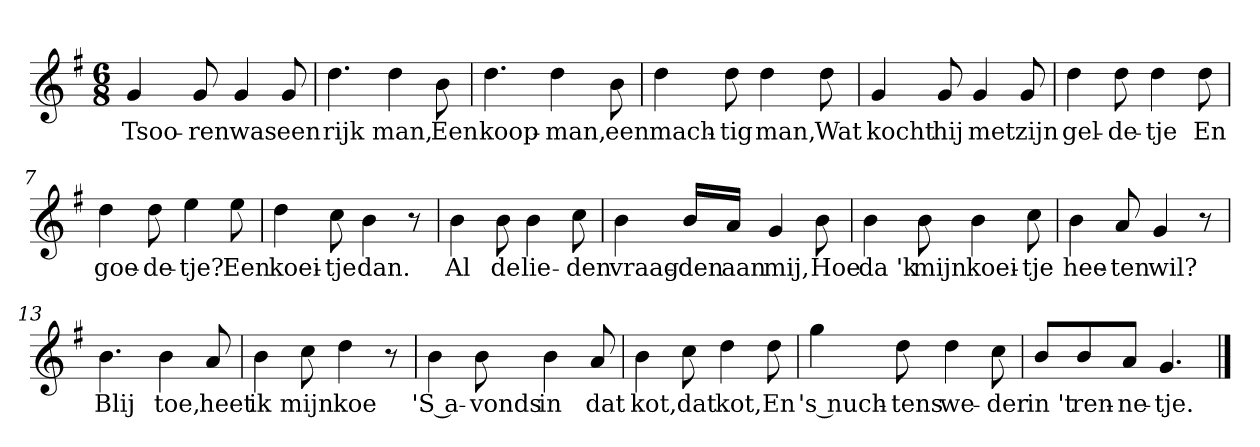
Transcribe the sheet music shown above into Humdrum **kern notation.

**kern	**text
*part1	*part1
*staff1	*staff1
*clefG2	*
*k[f#]	*
*G:	*
*M6/8	*
*MM120	*
=1	=1
4g	Tsoo-
8g	-ren
4g	was
8g	een
=2	=2
4.dd	rijk
4dd	man,
8b	Een
=3	=3
4.dd	koop-
4dd	-man,
8b	een
=4	=4
4dd	mach-
8dd	-tig
4dd	man,
8dd	Wat
=5	=5
4g	kocht
8g	hij
4g	met
8g	zijn
=6	=6
4dd	gel-
8dd	-de-
4dd	-tje
8dd	En
=7	=7
4dd	goe-
8dd	-de-
4ee	-tje?
8ee	Een
=8	=8
4dd	koei-
8cc	-tje
4b	dan.
8r	.
=9	=9
4b	Al
8b	de
4b	lie-
8cc	-den
=10	=10
4b	vraag-
16b/LL	-den
16a/JJ	aan
4g	mij,
8b	Hoe
=11	=11
4b	da 'k
8b	mijn
4b	koei-
8cc	-tje
=12	=12
4b	hee-
8a	-ten
4g	wil?
8r	.
=13	=13
4.b	Blij
4b	toe,
8a	heet
=14	=14
4b	ik
8cc	mijn
4dd	koe
8r	.
=15	=15
4b	'S a-
8b	-vonds
4b	in
8a	dat
=16	=16
4b	kot,
8cc	dat
4dd	kot,
8dd	En
=17	=17
4gg	's nuch-
8dd	-tens
4dd	we-
8cc	-der
=18	=18
8b/L	in 't
8b/	ren-
8a/J	-ne-
4.g	-tje.
==	==
*-	*-
